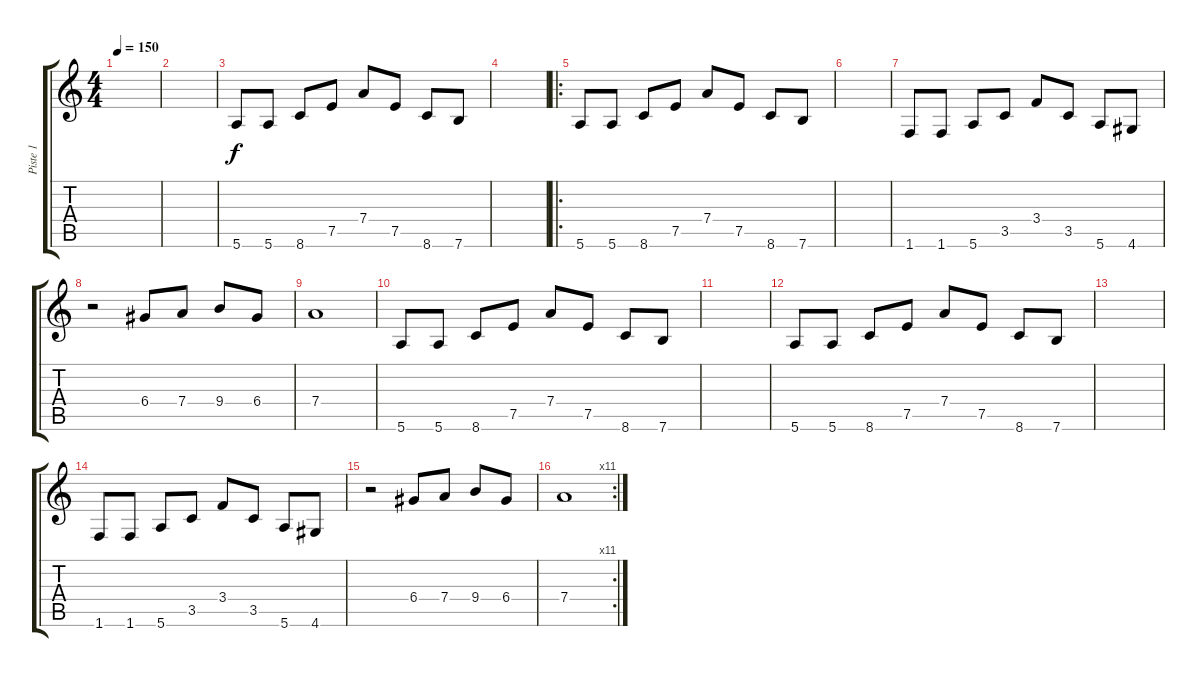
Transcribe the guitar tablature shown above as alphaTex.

\track ("Piste 1" "Piste 1") {instrument electricguitarclean}
\staff {score tabs}
\tuning (E4 B3 G3 D3 A2 E2) {hide}
\ts (4 4)
\tempo 150
\clef g2
\ks c
|
|
5.6.8 5.6.8 8.6.8 7.5.8 7.4.8 7.5.8 8.6.8 7.6.8 |
|
\ro
5.6.8 5.6.8 8.6.8 7.5.8 7.4.8 7.5.8 8.6.8 7.6.8 |
|
1.6.8 1.6.8 5.6.8 3.5.8 3.4.8 3.5.8 5.6.8 4.6.8 |
r.2 6.4.8 7.4.8 9.4.8 6.4.8 |
7.4.1 |
5.6.8 5.6.8 8.6.8 7.5.8 7.4.8 7.5.8 8.6.8 7.6.8 |
|
5.6.8 5.6.8 8.6.8 7.5.8 7.4.8 7.5.8 8.6.8 7.6.8 |
|
1.6.8 1.6.8 5.6.8 3.5.8 3.4.8 3.5.8 5.6.8 4.6.8 |
r.2 6.4.8 7.4.8 9.4.8 6.4.8 |
\rc 11
7.4.1
